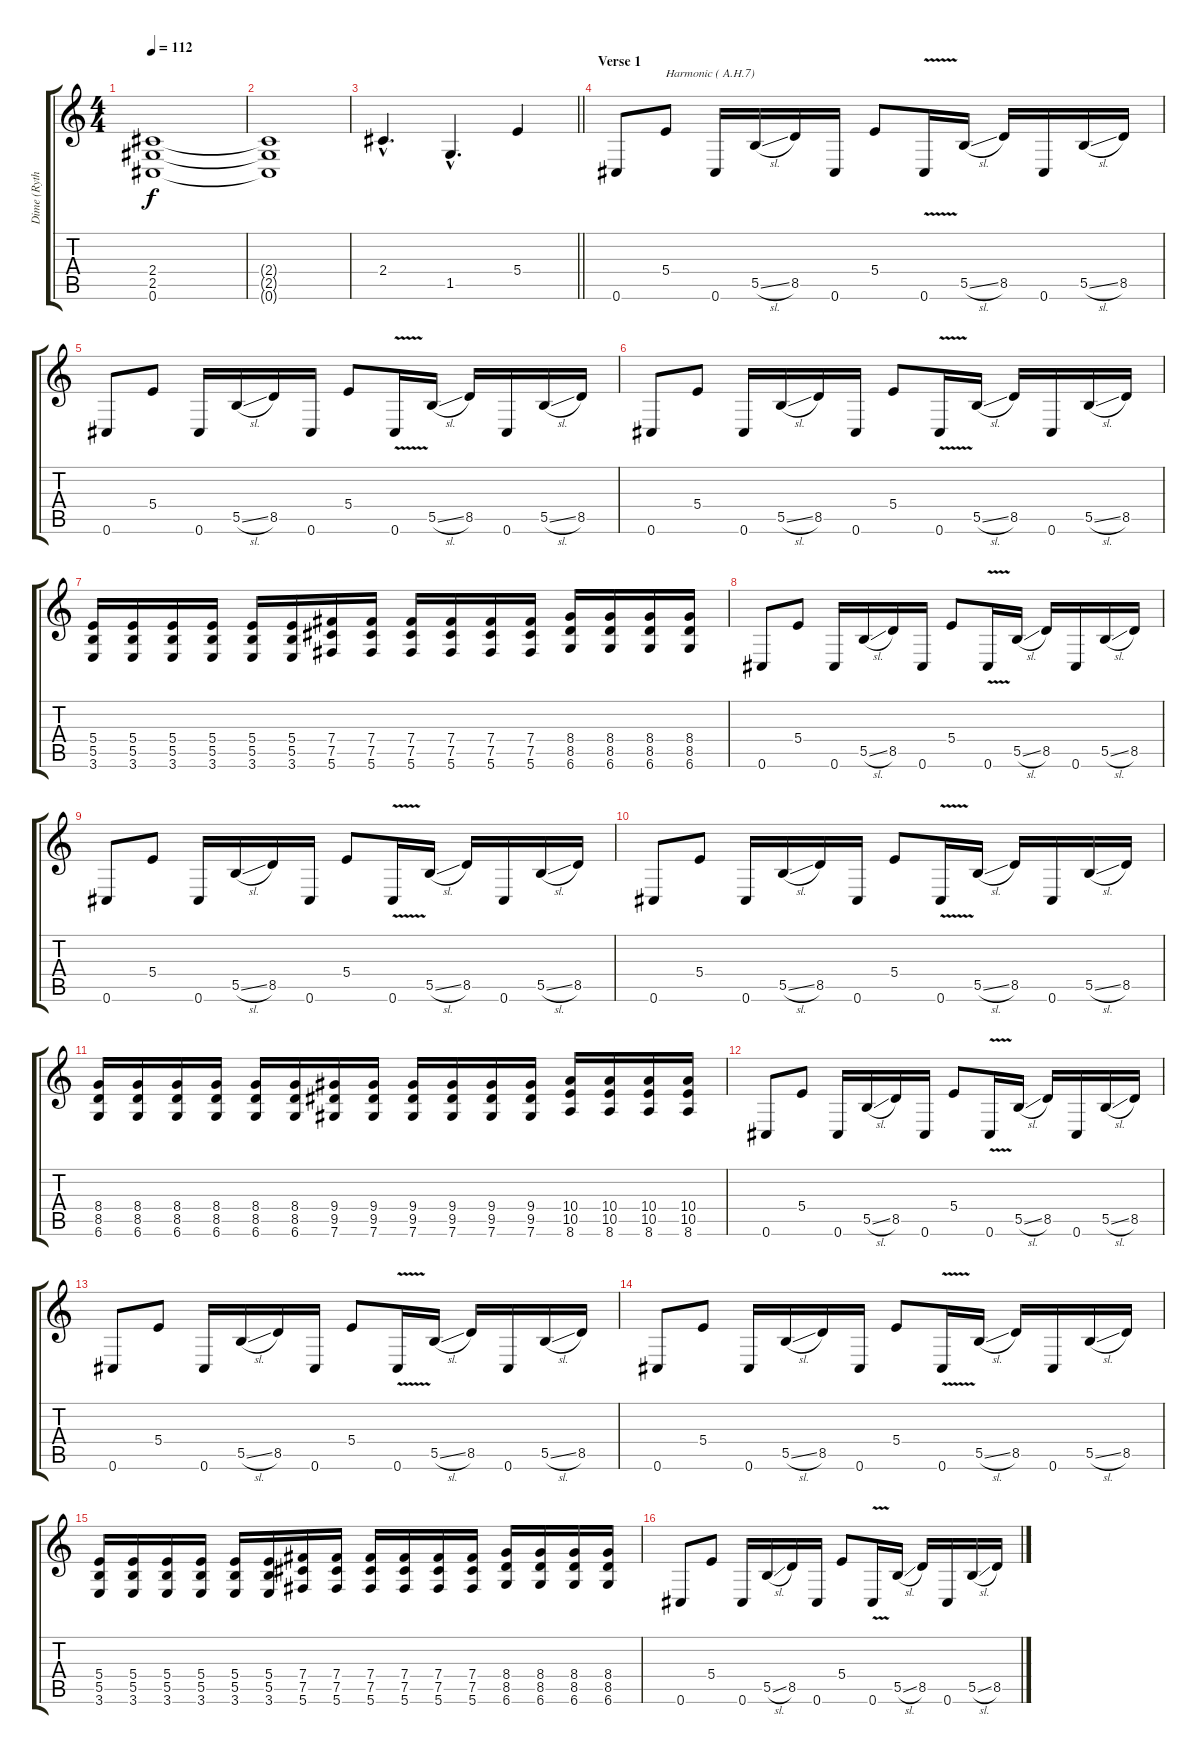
\track ("Dime (Rythm)" "Dime (Ryth") {instrument distortionguitar}
\staff {score tabs}
\tuning (Db4 Ab3 E3 B2 Gb2 Db2) {hide}
\ts (4 4)
\tempo 112
\clef g2
\ks c
(2.4{t} 2.5{t} 0.6{t}).1{dy f} |
(2.4{t} 2.5{t} 0.6{t}).1 |
\barLineRight lightlight
2.4{hac}.4{d} 1.5{hac}.4{d} 5.4.4 |
\section ("" "Verse 1")
0.6.8{instrument distortionguitar} 5.4.8{txt "Harmonic ( A.H.7)" instrument guitarharmonics} 0.6.16{instrument distortionguitar} 5.5{sl}.16{instrument guitarharmonics} 8.5.16 0.6.16{instrument distortionguitar} 5.4.8{instrument guitarharmonics} 0.6{v}.16{instrument distortionguitar} 5.5{sl}.16{instrument guitarharmonics} 8.5.16 0.6.16{instrument distortionguitar} 5.5{sl}.16{instrument guitarharmonics} 8.5.16 |
0.6.8{instrument distortionguitar} 5.4.8{instrument guitarharmonics} 0.6.16{instrument distortionguitar} 5.5{sl}.16{instrument guitarharmonics} 8.5.16 0.6.16{instrument distortionguitar} 5.4.8{instrument guitarharmonics} 0.6{v}.16{instrument distortionguitar} 5.5{sl}.16{instrument guitarharmonics} 8.5.16 0.6.16{instrument distortionguitar} 5.5{sl}.16{instrument guitarharmonics} 8.5.16 |
0.6.8{instrument distortionguitar} 5.4.8{instrument guitarharmonics} 0.6.16{instrument distortionguitar} 5.5{sl}.16{instrument guitarharmonics} 8.5.16 0.6.16{instrument distortionguitar} 5.4.8{instrument guitarharmonics} 0.6{v}.16{instrument distortionguitar} 5.5{sl}.16{instrument guitarharmonics} 8.5.16 0.6.16{instrument distortionguitar} 5.5{sl}.16{instrument guitarharmonics} 8.5.16 |
(5.4 5.5 3.6).16{instrument distortionguitar} (5.4 5.5 3.6).16 (5.4 5.5 3.6).16 (5.4 5.5 3.6).16 (5.4 5.5 3.6).16 (5.4 5.5 3.6).16 (7.4 7.5 5.6).16 (7.4 7.5 5.6).16 (7.4 7.5 5.6).16 (7.4 7.5 5.6).16 (7.4 7.5 5.6).16 (7.4 7.5 5.6).16 (8.4 8.5 6.6).16 (8.4 8.5 6.6).16 (8.4 8.5 6.6).16 (8.4 8.5 6.6).16 |
0.6.8{instrument distortionguitar} 5.4.8{instrument guitarharmonics} 0.6.16{instrument distortionguitar} 5.5{sl}.16{instrument guitarharmonics} 8.5.16 0.6.16{instrument distortionguitar} 5.4.8{instrument guitarharmonics} 0.6{v}.16{instrument distortionguitar} 5.5{sl}.16{instrument guitarharmonics} 8.5.16 0.6.16{instrument distortionguitar} 5.5{sl}.16{instrument guitarharmonics} 8.5.16 |
0.6.8{instrument distortionguitar} 5.4.8{instrument guitarharmonics} 0.6.16{instrument distortionguitar} 5.5{sl}.16{instrument guitarharmonics} 8.5.16 0.6.16{instrument distortionguitar} 5.4.8{instrument guitarharmonics} 0.6{v}.16{instrument distortionguitar} 5.5{sl}.16{instrument guitarharmonics} 8.5.16 0.6.16{instrument distortionguitar} 5.5{sl}.16{instrument guitarharmonics} 8.5.16 |
0.6.8{instrument distortionguitar} 5.4.8{instrument guitarharmonics} 0.6.16{instrument distortionguitar} 5.5{sl}.16{instrument guitarharmonics} 8.5.16 0.6.16{instrument distortionguitar} 5.4.8{instrument guitarharmonics} 0.6{v}.16{instrument distortionguitar} 5.5{sl}.16{instrument guitarharmonics} 8.5.16 0.6.16{instrument distortionguitar} 5.5{sl}.16{instrument guitarharmonics} 8.5.16 |
(8.4 8.5 6.6).16{instrument distortionguitar} (8.4 8.5 6.6).16 (8.4 8.5 6.6).16 (8.4 8.5 6.6).16 (8.4 8.5 6.6).16 (8.4 8.5 6.6).16 (9.4 9.5 7.6).16 (9.4 9.5 7.6).16 (9.4 9.5 7.6).16 (9.4 9.5 7.6).16 (9.4 9.5 7.6).16 (9.4 9.5 7.6).16 (10.4 10.5 8.6).16 (10.4 10.5 8.6).16 (10.4 10.5 8.6).16 (10.4 10.5 8.6).16 |
0.6.8{instrument distortionguitar} 5.4.8{instrument guitarharmonics} 0.6.16{instrument distortionguitar} 5.5{sl}.16{instrument guitarharmonics} 8.5.16 0.6.16{instrument distortionguitar} 5.4.8{instrument guitarharmonics} 0.6{v}.16{instrument distortionguitar} 5.5{sl}.16{instrument guitarharmonics} 8.5.16 0.6.16{instrument distortionguitar} 5.5{sl}.16{instrument guitarharmonics} 8.5.16 |
0.6.8{instrument distortionguitar} 5.4.8{instrument guitarharmonics} 0.6.16{instrument distortionguitar} 5.5{sl}.16{instrument guitarharmonics} 8.5.16 0.6.16{instrument distortionguitar} 5.4.8{instrument guitarharmonics} 0.6{v}.16{instrument distortionguitar} 5.5{sl}.16{instrument guitarharmonics} 8.5.16 0.6.16{instrument distortionguitar} 5.5{sl}.16{instrument guitarharmonics} 8.5.16 |
0.6.8{instrument distortionguitar} 5.4.8{instrument guitarharmonics} 0.6.16{instrument distortionguitar} 5.5{sl}.16{instrument guitarharmonics} 8.5.16 0.6.16{instrument distortionguitar} 5.4.8{instrument guitarharmonics} 0.6{v}.16{instrument distortionguitar} 5.5{sl}.16{instrument guitarharmonics} 8.5.16 0.6.16{instrument distortionguitar} 5.5{sl}.16{instrument guitarharmonics} 8.5.16 |
(5.4 5.5 3.6).16{instrument distortionguitar} (5.4 5.5 3.6).16 (5.4 5.5 3.6).16 (5.4 5.5 3.6).16 (5.4 5.5 3.6).16 (5.4 5.5 3.6).16 (7.4 7.5 5.6).16 (7.4 7.5 5.6).16 (7.4 7.5 5.6).16 (7.4 7.5 5.6).16 (7.4 7.5 5.6).16 (7.4 7.5 5.6).16 (8.4 8.5 6.6).16 (8.4 8.5 6.6).16 (8.4 8.5 6.6).16 (8.4 8.5 6.6).16 |
0.6.8{instrument distortionguitar} 5.4.8{instrument guitarharmonics} 0.6.16{instrument distortionguitar} 5.5{sl}.16{instrument guitarharmonics} 8.5.16 0.6.16{instrument distortionguitar} 5.4.8{instrument guitarharmonics} 0.6{v}.16{instrument distortionguitar} 5.5{sl}.16{instrument guitarharmonics} 8.5.16 0.6.16{instrument distortionguitar} 5.5{sl}.16{instrument guitarharmonics} 8.5.16
